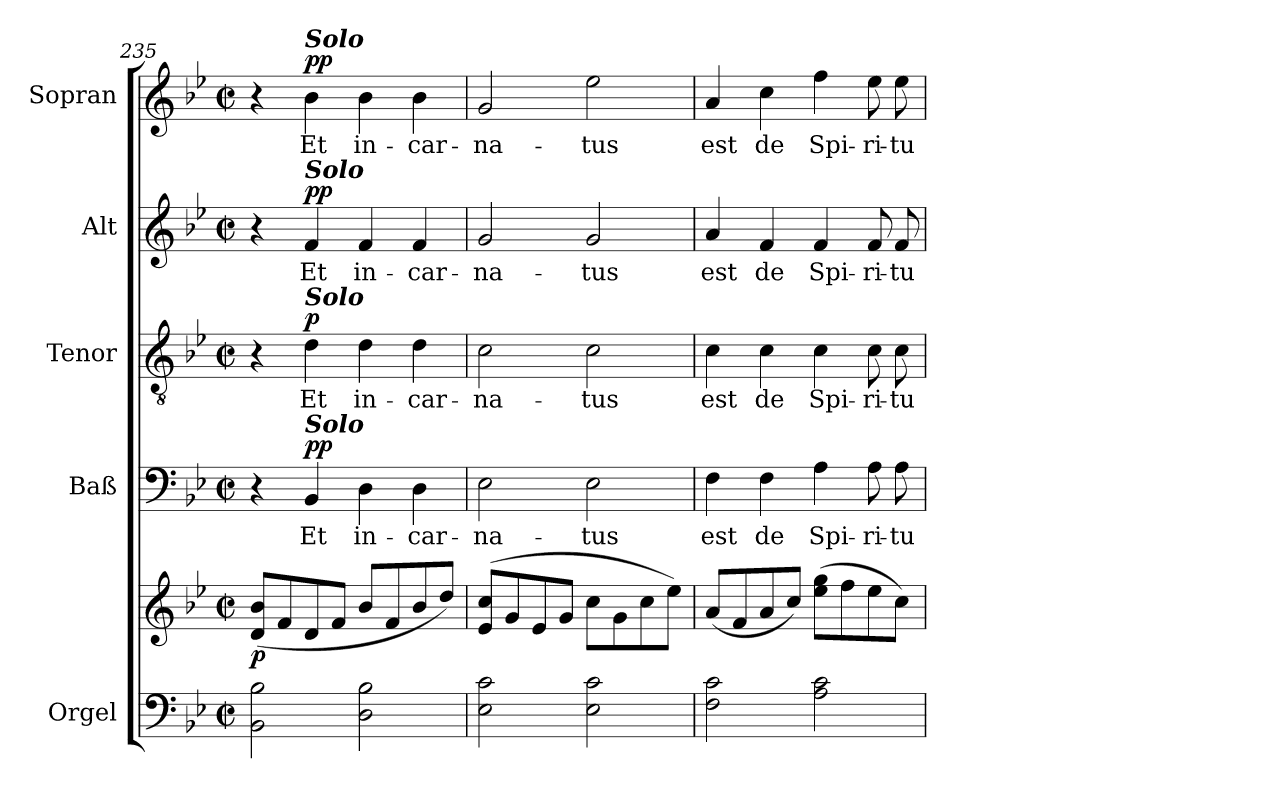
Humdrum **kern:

**kern	**kern	**dynam	**kern	**text	**dynam	**kern	**text	**dynam	**kern	**text	**dynam	**kern	**text	**dynam
*part5	*part5	*part5	*part4	*part4	*part4	*part3	*part3	*part3	*part2	*part2	*part2	*part1	*part1	*part1
*staff6	*staff5	*staff5/6	*staff4	*staff4	*staff4	*staff3	*staff3	*staff3	*staff2	*staff2	*staff2	*staff1	*staff1	*staff1
*I"Orgel	*	*	*I"Baß	*	*	*I"Tenor	*	*	*I"Alt	*	*	*I"Sopran	*	*
!!LO:LB:g=z
*clefF4	*clefG2	*	*clefF4	*	*	*clefGv2	*	*	*clefG2	*	*	*clefG2	*	*
*k[b-e-]	*k[b-e-]	*	*k[b-e-]	*	*	*k[b-e-]	*	*	*k[b-e-]	*	*	*k[b-e-]	*	*
*B-:	*B-:	*	*B-:	*	*	*B-:	*	*	*B-:	*	*	*B-:	*	*
*M2/2	*M2/2	*	*M2/2	*	*	*M2/2	*	*	*M2/2	*	*	*M2/2	*	*
*met(c|)	*met(c|)	*	*met(c|)	*	*	*met(c|)	*	*	*met(c|)	*	*	*met(c|)	*	*
=235	=235	=235	=235	=235	=235	=235	=235	=235	=235	=235	=235	=235	=235	=235
!	!	!LO:DY:b	!	!	!	!	!	!	!	!	!	!	!	!
2BB-\ 2B-\	(<8d/ 8b-/L	p	4r	.	.	4r	.	.	4r	.	.	4r	.	.
.	8f/	.	.	.	.	.	.	.	.	.	.	.	.	.
!	!	!	!	!	!	!	!	!	!	!	!	!LO:TX:a:Bi:t=Solo	!	!
!	!	!	!	!	!	!	!	!	!LO:TX:a:Bi:t=Solo	!	!	!	!	!
!	!	!	!	!	!	!LO:TX:a:Bi:t=Solo	!	!	!	!	!	!	!	!
!	!	!	!LO:TX:a:Bi:t=Solo	!	!	!	!	!	!	!	!	!	!	!
!	!	!	!	!LO:LY:b	!LO:DY:a	!	!LO:LY:b	!LO:DY:a	!	!LO:LY:b	!LO:DY:a	!	!LO:LY:b	!LO:DY:a
.	8d/	.	4BB-/	Et	pp	4d\	Et	p	4f/	Et	pp	4b-\	Et	pp
.	8f/J	.	.	.	.	.	.	.	.	.	.	.	.	.
!	!	!	!	!LO:LY:b	!	!	!LO:LY:b	!	!	!LO:LY:b	!	!	!LO:LY:b	!
2D\ 2B-\	8b-/L	.	4D\	in-	.	4d\	in-	.	4f/	in-	.	4b-\	in-	.
.	8f/	.	.	.	.	.	.	.	.	.	.	.	.	.
!	!	!	!	!LO:LY:b	!	!	!LO:LY:b	!	!	!LO:LY:b	!	!	!LO:LY:b	!
.	8b-/	.	4D\	-car-	.	4d\	-car-	.	4f/	-car-	.	4b-\	-car-	.
.	8dd/J)	.	.	.	.	.	.	.	.	.	.	.	.	.
=236	=236	=236	=236	=236	=236	=236	=236	=236	=236	=236	=236	=236	=236	=236
!	!	!	!	!LO:LY:b	!	!	!LO:LY:b	!	!	!LO:LY:b	!	!	!LO:LY:b	!
2E-\ 2c\	(>8e-/ 8cc/L	.	2E-\	-na-	.	2c\	-na-	.	2g/	-na-	.	2g/	-na-	.
.	8g/	.	.	.	.	.	.	.	.	.	.	.	.	.
.	8e-/	.	.	.	.	.	.	.	.	.	.	.	.	.
.	8g/J	.	.	.	.	.	.	.	.	.	.	.	.	.
!	!	!	!	!LO:LY:b	!	!	!LO:LY:b	!	!	!LO:LY:b	!	!	!LO:LY:b	!
2E-\ 2c\	8cc\L	.	2E-\	-tus	.	2c\	-tus	.	2g/	-tus	.	2ee-\	-tus	.
.	8g\	.	.	.	.	.	.	.	.	.	.	.	.	.
.	8cc\	.	.	.	.	.	.	.	.	.	.	.	.	.
.	8ee-\J)	.	.	.	.	.	.	.	.	.	.	.	.	.
=237	=237	=237	=237	=237	=237	=237	=237	=237	=237	=237	=237	=237	=237	=237
!	!	!	!	!LO:LY:b	!	!	!LO:LY:b	!	!	!LO:LY:b	!	!	!LO:LY:b	!
2F\ 2c\	(<8a/L	.	4F\	est	.	4c\	est	.	4a/	est	.	4a/	est	.
.	8f/	.	.	.	.	.	.	.	.	.	.	.	.	.
!	!	!	!	!LO:LY:b	!	!	!LO:LY:b	!	!	!LO:LY:b	!	!	!LO:LY:b	!
.	8a/	.	4F\	de	.	4c\	de	.	4f/	de	.	4cc\	de	.
.	8cc/J)	.	.	.	.	.	.	.	.	.	.	.	.	.
!	!	!	!	!LO:LY:b	!	!	!LO:LY:b	!	!	!LO:LY:b	!	!	!LO:LY:b	!
2A\ 2c\	(>8ee-\ 8gg\L	.	4A\	Spi-	.	4c\	Spi-	.	4f/	Spi-	.	4ff\	Spi-	.
.	8ff\	.	.	.	.	.	.	.	.	.	.	.	.	.
!	!	!	!	!LO:LY:b	!	!	!LO:LY:b	!	!	!LO:LY:b	!	!	!LO:LY:b	!
.	8ee-\	.	8A\	-ri-	.	8c\	-ri-	.	8f/	-ri-	.	8ee-\	-ri-	.
!	!	!	!	!LO:LY:b	!	!	!LO:LY:b	!	!	!LO:LY:b	!	!	!LO:LY:b	!
.	8cc\J)	.	8A\	-tu	.	8c\	-tu	.	8f/	-tu	.	8ee-\	-tu	.
=	=	=	=	=	=	=	=	=	=	=	=	=	=	=
*-	*-	*-	*-	*-	*-	*-	*-	*-	*-	*-	*-	*-	*-	*-
